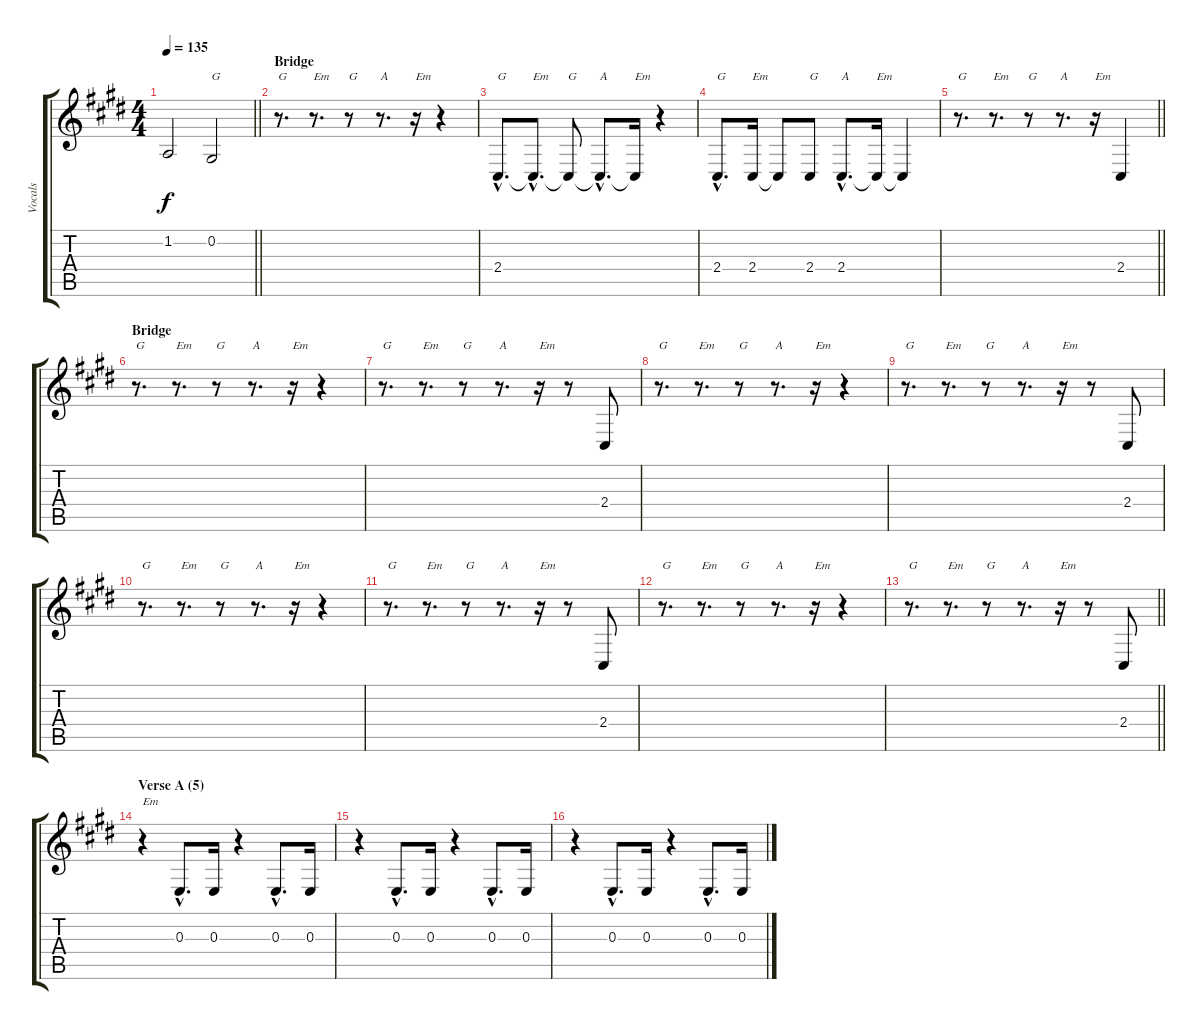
\track ("Vocals" "Vocals") {instrument sopranosax}
\staff {score tabs}
\tuning (Db4 Ab3 E3 B2 Gb2 Db2) {hide}
\ts (4 4)
\tempo 135
\clef g2
\barLineRight lightlight
\ks c#minor
1.2.2{dy f} 0.2.2{txt "G"} |
\section ("" "Bridge")
r.8{d txt "G"} r.8{d txt "Em"} r.8{txt "G"} r.8{d txt "A"} r.16{txt "Em"} r.4 |
2.4{hac}.8{d txt "G"} 2.4{hac t}.8{d txt "Em"} 2.4{t}.8{txt "G"} 2.4{hac t}.8{d txt "A"} 2.4{t}.16{txt "Em"} r.4 |
2.4{hac}.8{d txt "G"} 2.4.16{txt "Em"} 2.4{t}.8 2.4.8{txt "G"} 2.4{hac}.8{d txt "A"} 2.4{t}.16{txt "Em"} 2.4{t}.4 |
\barLineRight lightlight
r.8{d txt "G"} r.8{d txt "Em"} r.8{txt "G"} r.8{d txt "A"} r.16{txt "Em"} 2.4.4 |
\section ("" "Bridge")
r.8{d txt "G"} r.8{d txt "Em"} r.8{txt "G"} r.8{d txt "A"} r.16{txt "Em"} r.4 |
r.8{d txt "G"} r.8{d txt "Em"} r.8{txt "G"} r.8{d txt "A"} r.16{txt "Em"} r.8 2.4.8 |
r.8{d txt "G"} r.8{d txt "Em"} r.8{txt "G"} r.8{d txt "A"} r.16{txt "Em"} r.4 |
r.8{d txt "G"} r.8{d txt "Em"} r.8{txt "G"} r.8{d txt "A"} r.16{txt "Em"} r.8 2.4.8 |
r.8{d txt "G"} r.8{d txt "Em"} r.8{txt "G"} r.8{d txt "A"} r.16{txt "Em"} r.4 |
r.8{d txt "G"} r.8{d txt "Em"} r.8{txt "G"} r.8{d txt "A"} r.16{txt "Em"} r.8 2.4.8 |
r.8{d txt "G"} r.8{d txt "Em"} r.8{txt "G"} r.8{d txt "A"} r.16{txt "Em"} r.4 |
\barLineRight lightlight
r.8{d txt "G"} r.8{d txt "Em"} r.8{txt "G"} r.8{d txt "A"} r.16{txt "Em"} r.8 2.4.8 |
\section ("" "Verse A (5)")
r.4{txt "Em"} 0.3{hac}.8{d} 0.3.16 r.4 0.3{hac}.8{d} 0.3.16 |
r.4 0.3{hac}.8{d} 0.3.16 r.4 0.3{hac}.8{d} 0.3.16 |
r.4 0.3{hac}.8{d} 0.3.16 r.4 0.3{hac}.8{d} 0.3.16
